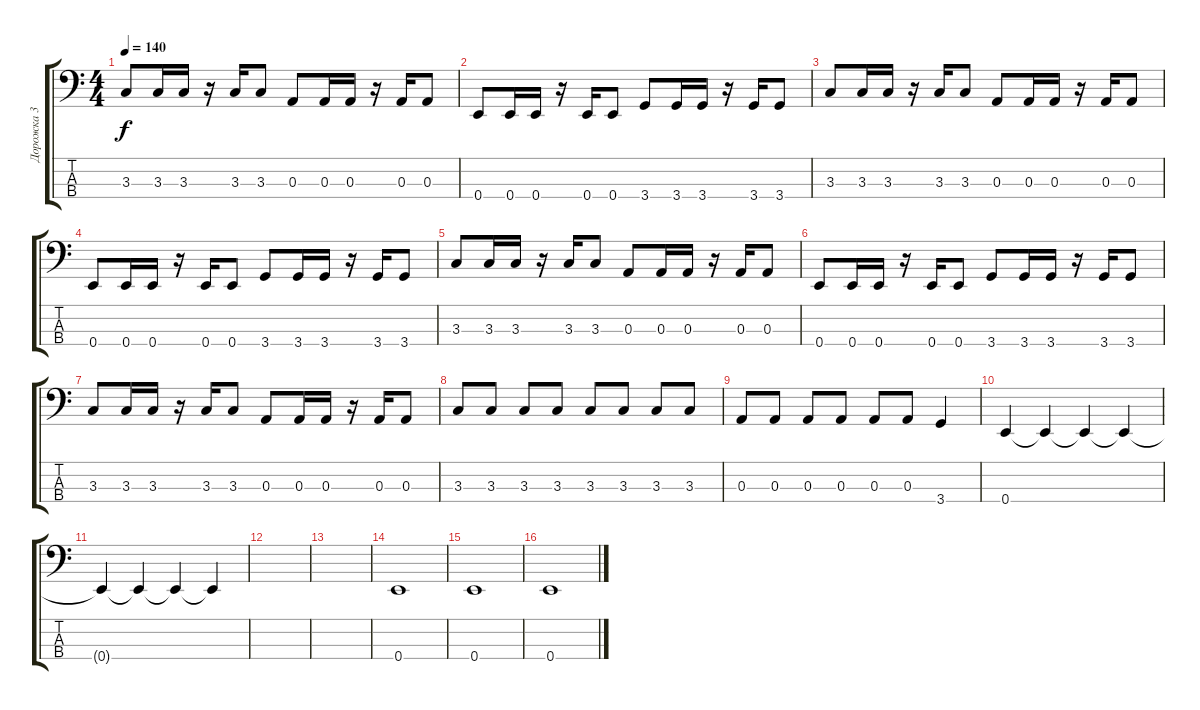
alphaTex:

\track ("Дорожка 3" "Дорожка 3") {instrument electricbassfinger}
\staff {score tabs}
\tuning (G2 D2 A1 E1) {hide}
\ts (4 4)
\tempo 140
\clef f4
\ks c
3.3.8{dy f} 3.3.16 3.3.16 r.16 3.3.16 3.3.8 0.3.8 0.3.16 0.3.16 r.16 0.3.16 0.3.8 |
0.4.8 0.4.16 0.4.16 r.16 0.4.16 0.4.8 3.4.8 3.4.16 3.4.16 r.16 3.4.16 3.4.8 |
3.3.8 3.3.16 3.3.16 r.16 3.3.16 3.3.8 0.3.8 0.3.16 0.3.16 r.16 0.3.16 0.3.8 |
0.4.8 0.4.16 0.4.16 r.16 0.4.16 0.4.8 3.4.8 3.4.16 3.4.16 r.16 3.4.16 3.4.8 |
3.3.8 3.3.16 3.3.16 r.16 3.3.16 3.3.8 0.3.8 0.3.16 0.3.16 r.16 0.3.16 0.3.8 |
0.4.8 0.4.16 0.4.16 r.16 0.4.16 0.4.8 3.4.8 3.4.16 3.4.16 r.16 3.4.16 3.4.8 |
3.3.8 3.3.16 3.3.16 r.16 3.3.16 3.3.8 0.3.8 0.3.16 0.3.16 r.16 0.3.16 0.3.8 |
3.3.8 3.3.8 3.3.8 3.3.8 3.3.8 3.3.8 3.3.8 3.3.8 |
0.3.8 0.3.8 0.3.8 0.3.8 0.3.8 0.3.8 3.4.4 |
0.4.4 0.4{t}.4 0.4{t}.4 0.4{t}.4 |
0.4{t}.4 0.4{t}.4 0.4{t}.4 0.4{t}.4 |
|
|
0.4.1 |
0.4.1 |
0.4.1
